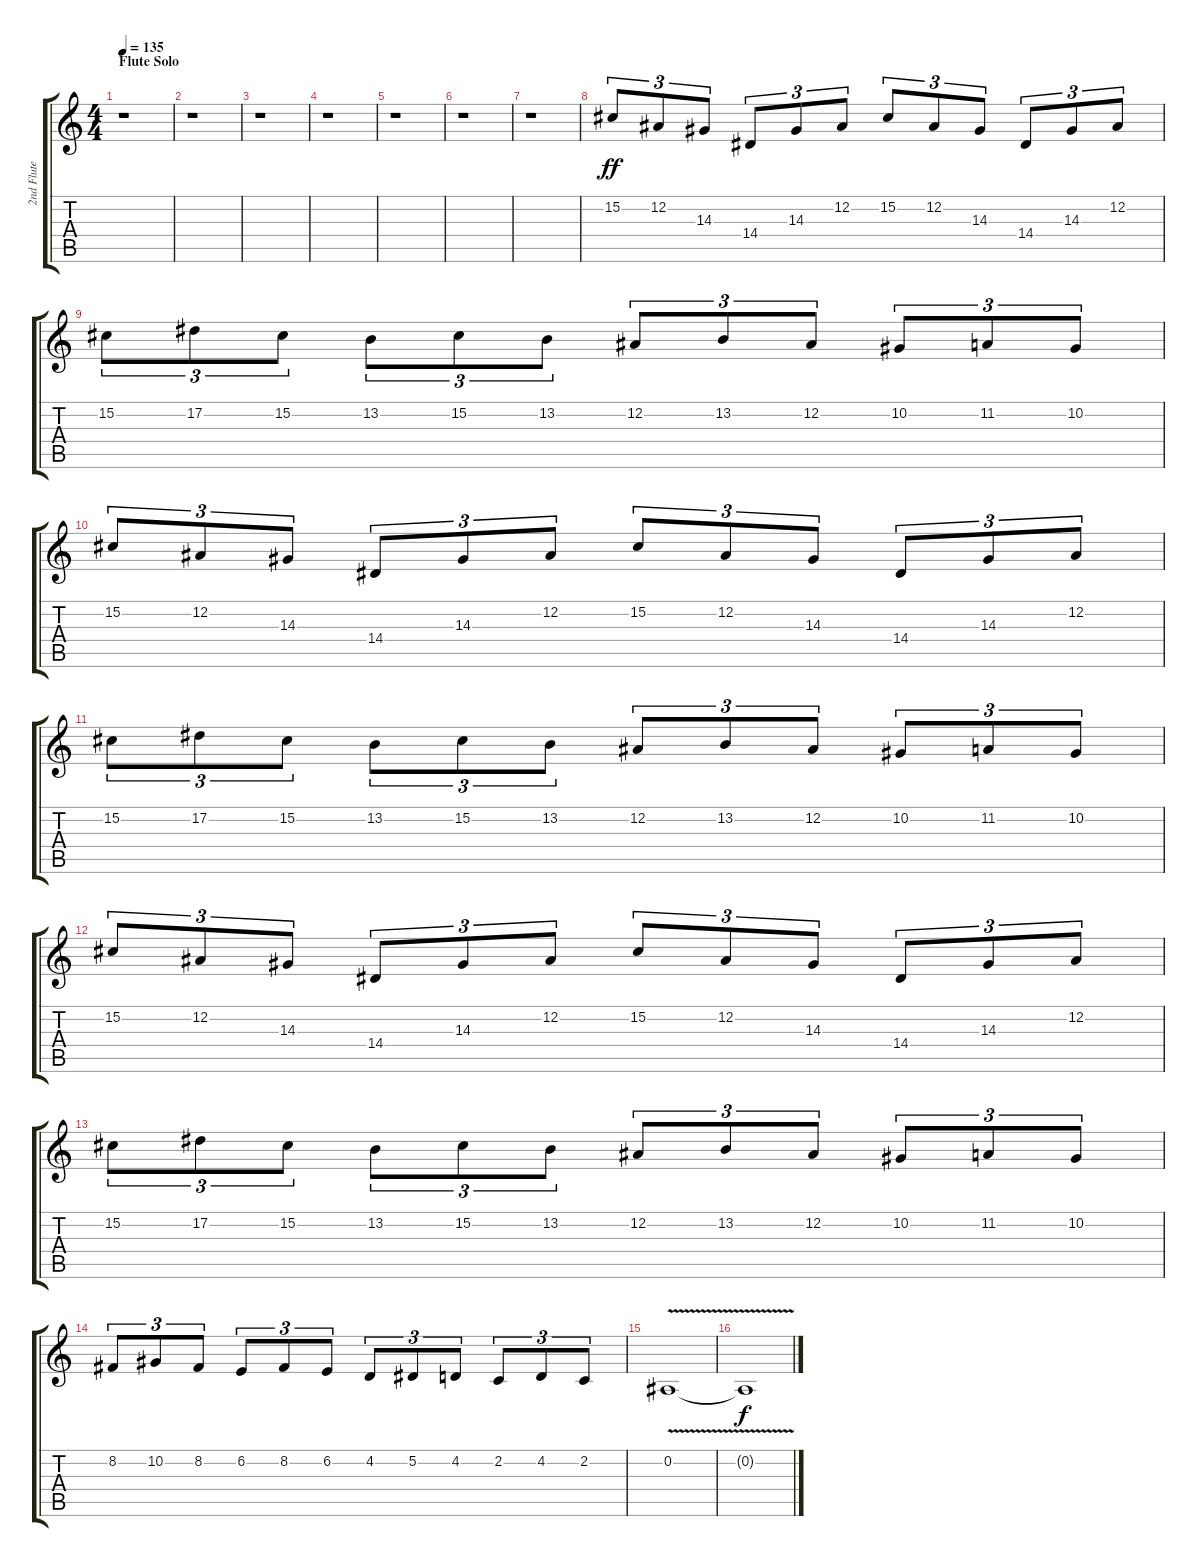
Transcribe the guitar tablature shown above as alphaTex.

\track ("2nd Flute" "2nd Flute") {instrument flute}
\staff {score tabs}
\tuning (Eb4 Bb3 Gb3 Db3 Ab2 Eb2) {hide}
\ts (4 4)
\section ("" "Flute Solo")
\tempo 135
\clef g2
\ks c
r.1{dy ff} |
r.1 |
r.1 |
r.1 |
r.1 |
r.1 |
r.1 |
15.2.8{tu (3 2) volume 16} 12.2.8{tu (3 2)} 14.3.8{tu (3 2)} 14.4.8{tu (3 2)} 14.3.8{tu (3 2)} 12.2.8{tu (3 2)} 15.2.8{tu (3 2)} 12.2.8{tu (3 2)} 14.3.8{tu (3 2)} 14.4.8{tu (3 2)} 14.3.8{tu (3 2)} 12.2.8{tu (3 2)} |
15.2.8{tu (3 2)} 17.2.8{tu (3 2)} 15.2.8{tu (3 2)} 13.2.8{tu (3 2)} 15.2.8{tu (3 2)} 13.2.8{tu (3 2)} 12.2.8{tu (3 2)} 13.2.8{tu (3 2)} 12.2.8{tu (3 2)} 10.2.8{tu (3 2)} 11.2.8{tu (3 2)} 10.2.8{tu (3 2)} |
15.2.8{tu (3 2)} 12.2.8{tu (3 2)} 14.3.8{tu (3 2)} 14.4.8{tu (3 2)} 14.3.8{tu (3 2)} 12.2.8{tu (3 2)} 15.2.8{tu (3 2)} 12.2.8{tu (3 2)} 14.3.8{tu (3 2)} 14.4.8{tu (3 2)} 14.3.8{tu (3 2)} 12.2.8{tu (3 2)} |
15.2.8{tu (3 2)} 17.2.8{tu (3 2)} 15.2.8{tu (3 2)} 13.2.8{tu (3 2)} 15.2.8{tu (3 2)} 13.2.8{tu (3 2)} 12.2.8{tu (3 2)} 13.2.8{tu (3 2)} 12.2.8{tu (3 2)} 10.2.8{tu (3 2)} 11.2.8{tu (3 2)} 10.2.8{tu (3 2)} |
15.2.8{tu (3 2)} 12.2.8{tu (3 2)} 14.3.8{tu (3 2)} 14.4.8{tu (3 2)} 14.3.8{tu (3 2)} 12.2.8{tu (3 2)} 15.2.8{tu (3 2)} 12.2.8{tu (3 2)} 14.3.8{tu (3 2)} 14.4.8{tu (3 2)} 14.3.8{tu (3 2)} 12.2.8{tu (3 2)} |
15.2.8{tu (3 2)} 17.2.8{tu (3 2)} 15.2.8{tu (3 2)} 13.2.8{tu (3 2)} 15.2.8{tu (3 2)} 13.2.8{tu (3 2)} 12.2.8{tu (3 2)} 13.2.8{tu (3 2)} 12.2.8{tu (3 2)} 10.2.8{tu (3 2)} 11.2.8{tu (3 2)} 10.2.8{tu (3 2)} |
8.2.8{tu (3 2)} 10.2.8{tu (3 2)} 8.2.8{tu (3 2)} 6.2.8{tu (3 2)} 8.2.8{tu (3 2)} 6.2.8{tu (3 2)} 4.2.8{tu (3 2)} 5.2.8{tu (3 2)} 4.2.8{tu (3 2)} 2.2.8{tu (3 2)} 4.2.8{tu (3 2)} 2.2.8{tu (3 2)} |
0.2{v}.1 |
0.2{t}.1{dy f}
